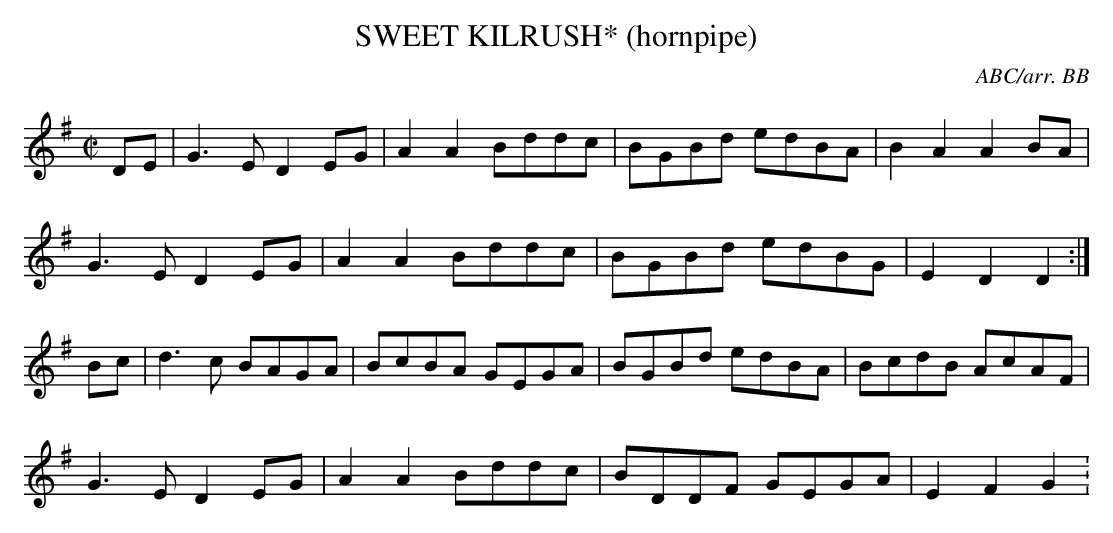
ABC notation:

X:1
T:SWEET KILRUSH* (hornpipe)
C:ABC/arr. BB
M:C|
L:1/8
K:G
DE|G3E D2EG|A2A2 Bddc|BGBd edBA|B2A2 A2BA|
G3E D2EG|A2A2 Bddc|BGBd edBG|E2D2 D2 :|
Bc|d3c BAGA|BcBA GEGA|BGBd edBA|BcdB AcAF|
G3E D2EG|A2A2 Bddc|BDDF GEGA|E2F2 G2 :
